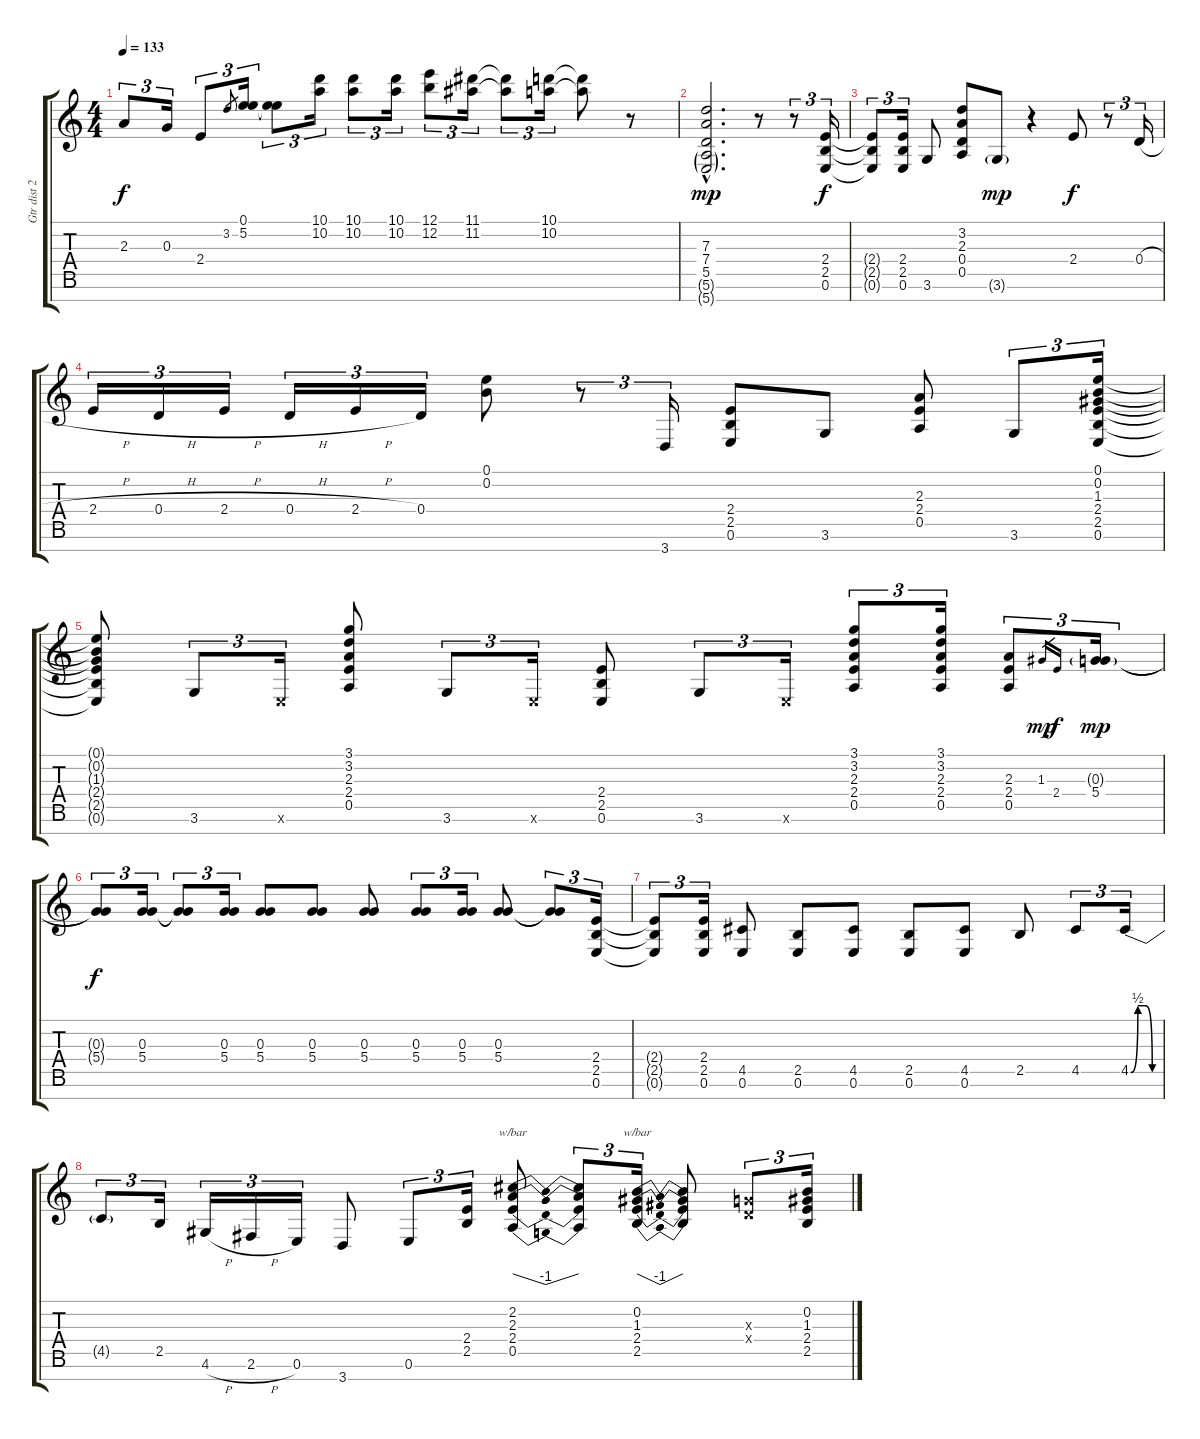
\track ("Gtr dist 2" "Gtr dist 2") {instrument distortionguitar}
\staff {score tabs}
\tuning (E4 B3 G3 D3 A2 E2 B1) {hide}
\ts (4 4)
\tempo 133
\clef g2
\ks c
2.3{t}.8{tu (3 2) dy f} 0.3.16{tu (3 2)} 2.4.8{tu (3 2)} 3.2.8{gr} (0.1 5.2).16{tu (3 2)} (0.1{t} 5.2{t}).8{tu (3 2)} (10.1 10.2).16{tu (3 2)} (10.1 10.2).8{tu (3 2)} (10.1 10.2).16{tu (3 2)} (12.1 12.2).8{tu (3 2)} (11.1 11.2).16{tu (3 2)} (11.1{t} 11.2{t}).8{tu (3 2)} (10.1 10.2).16{tu (3 2)} (10.1{t} 10.2{t}).8 r.8 |
(7.3{hac} 7.4{hac} 5.5{hac} 5.6{g hac} 5.7{g hac}).2{d dy mp} r.8 r.8{tu (3 2)} (2.4 2.5 0.6).16{tu (3 2) dy f} |
(2.4{t} 2.5{t} 0.6{t}).8{tu (3 2)} (2.4 2.5 0.6).16{tu (3 2)} 3.6.8 (3.2 2.3 0.4 0.5).8 3.6{g}.8{dy mp} r.4 2.4.8{dy f} r.8{tu (3 2)} 0.4{h}.16{tu (3 2)} |
2.4{h}.16{tu (3 2)} 0.4{h}.16{tu (3 2)} 2.4{h}.16{tu (3 2)} 0.4{h}.16{tu (3 2)} 2.4{h}.16{tu (3 2)} 0.4.16{tu (3 2)} (0.1 0.2).8 r.8{tu (3 2)} 3.7.16{tu (3 2)} (2.4 2.5 0.6).8 3.6.8 (2.3 2.4 0.5).8 3.6.8{tu (3 2)} (0.1 0.2 1.3 2.4 2.5 0.6).16{tu (3 2)} |
(0.1{t} 0.2{t} 1.3{t} 2.4{t} 2.5{t} 0.6{t}).8 3.6.8{tu (3 2)} 0.6{x}.16{tu (3 2)} (3.1 3.2 2.3 2.4 0.5).8 3.6.8{tu (3 2)} 0.6{x}.16{tu (3 2)} (2.4 2.5 0.6).8 3.6.8{tu (3 2)} 0.6{x}.16{tu (3 2)} (3.1 3.2 2.3 2.4 0.5).8{tu (3 2)} (3.1 3.2 2.3 2.4 0.5).16{tu (3 2)} (2.3 2.4 0.5).8{tu (3 2)} 1.3.16{gr dy mp} 2.4.16{gr dy f} (0.3{g} 5.4).16{tu (3 2) dy mp} |
(0.3{t} 5.4{t}).8{tu (3 2) dy f} (0.3 5.4).16{tu (3 2)} (0.3{t} 5.4{t}).8{tu (3 2)} (0.3 5.4).16{tu (3 2)} (0.3 5.4).8 (0.3 5.4).8 (0.3 5.4).8 (0.3 5.4).8{tu (3 2)} (0.3 5.4).16{tu (3 2)} (0.3 5.4).8 (0.3{t} 5.4{t}).8{tu (3 2)} (2.4 2.5 0.6).16{tu (3 2)} |
(2.4{t} 2.5{t} 0.6{t}).8{tu (3 2)} (2.4 2.5 0.6).16{tu (3 2)} (4.5 0.6).8 (2.5 0.6).8 (4.5 0.6).8 (2.5 0.6).8 (4.5 0.6).8 2.5.8 4.5.8{tu (3 2)} 4.5{be (custom 0 0 15 2 30 2 45 0 60 0)}.16{tu (3 2)} |
4.5{t}.8{tu (3 2)} 2.5.16{tu (3 2)} 4.6{h}.16{tu (3 2)} 2.6{h}.16{tu (3 2)} 0.6.16{tu (3 2)} 3.7.8 0.6.8{tu (3 2)} (2.4 2.5).16{tu (3 2)} (2.2 2.3 2.4 0.5).8{tbe (dip default 0 0 30 -4 60 0)} (2.2{t} 2.3{t} 2.4{t} 0.5{t}).8{tu (3 2)} (0.2 1.3 2.4 2.5).16{tu (3 2) tbe (dip default 0 0 30 -4 60 0)} (0.2{t} 1.3{t} 2.4{t} 2.5{t}).8 (0.3{x} 0.4{x}).8{tu (3 2)} (0.2 1.3 2.4 2.5).16{tu (3 2)}
